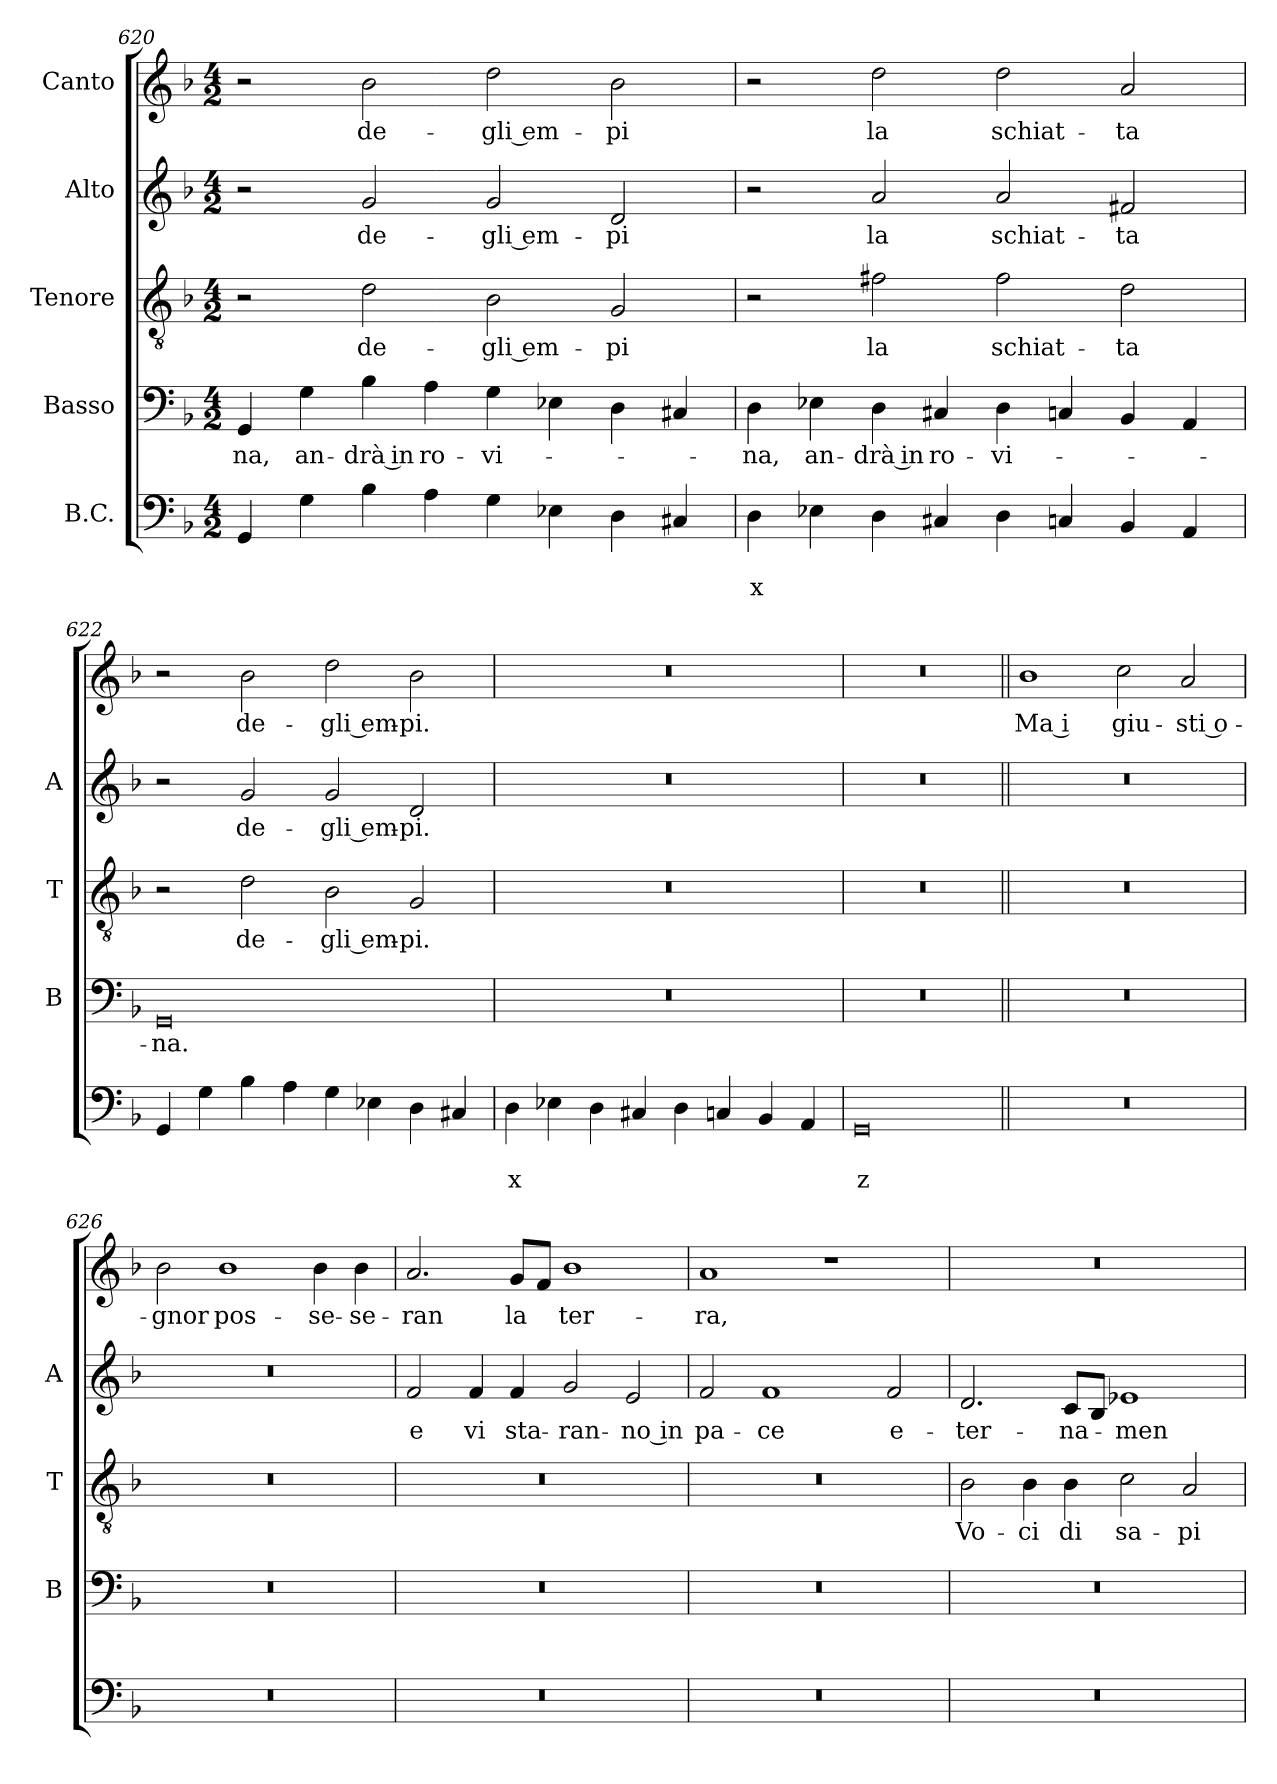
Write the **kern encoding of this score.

**kern	**text	**text	**kern	**text	**kern	**text	**kern	**text	**kern	**text
*part5	*part5	*part5	*part4	*part4	*part3	*part3	*part2	*part2	*part1	*part1
*staff5	*staff5	*staff5	*staff4	*staff4	*staff3	*staff3	*staff2	*staff2	*staff1	*staff1
*I"B.C.	*	*	*I"Basso	*	*I"Tenore	*	*I"Alto	*	*I"Canto	*
*	*	*	*I'B	*	*I'T	*	*I'A	*	*	*
*clefF4	*	*	*clefF4	*	*clefGv2	*	*clefG2	*	*clefG2	*
*k[b-]	*	*	*k[b-]	*	*k[b-]	*	*k[b-]	*	*k[b-]	*
*F:	*	*	*F:	*	*F:	*	*F:	*	*F:	*
*M4/2	*	*	*M4/2	*	*M4/2	*	*M4/2	*	*M4/2	*
=620	=620	=620	=620	=620	=620	=620	=620	=620	=620	=620
!	!	!	!	!LO:LY:b	!	!	!	!	!	!
4GG/	.	.	4GG/	-na,	2r	.	2r	.	2r	.
!	!	!	!	!LO:LY:b	!	!	!	!	!	!
4G\	.	.	4G\	an-	.	.	.	.	.	.
!	!	!	!	!LO:LY:b	!	!LO:LY:b	!	!LO:LY:b	!	!LO:LY:b
4B-\	.	.	4B-\	-drà in	2d\	de-	2g/	de-	2b-\	de-
!	!	!	!	!LO:LY:b	!	!	!	!	!	!
4A\	.	.	4A\	ro-	.	.	.	.	.	.
!	!	!	!	!LO:LY:b	!	!LO:LY:b	!	!LO:LY:b	!	!LO:LY:b
4G\	.	.	4G\	-vi-	2B-\	-gli em-	2g/	-gli em-	2dd\	-gli em-
4E-X\	.	.	4E-X\	.	.	.	.	.	.	.
!	!	!	!	!	!	!LO:LY:b	!	!LO:LY:b	!	!LO:LY:b
4D\	.	.	4D\	.	2G/	-pi	2d/	-pi	2b-\	-pi
4C#X/	.	.	4C#X/	.	.	.	.	.	.	.
!!LO:LB:g=z
=621	=621	=621	=621	=621	=621	=621	=621	=621	=621	=621
!	!	!LO:LY:b	!	!LO:LY:b	!	!	!	!	!	!
4D\	.	x	4D\	-na,	2r	.	2r	.	2r	.
!	!	!	!	!LO:LY:b	!	!	!	!	!	!
4E-X\	.	.	4E-X\	an-	.	.	.	.	.	.
!	!	!	!	!LO:LY:b	!	!LO:LY:b	!	!LO:LY:b	!	!LO:LY:b
4D\	.	.	4D\	-drà in	2f#X\	la	2a/	la	2dd\	la
!	!	!	!	!LO:LY:b	!	!	!	!	!	!
4C#X/	.	.	4C#X/	ro-	.	.	.	.	.	.
!	!	!	!	!LO:LY:b	!	!LO:LY:b	!	!LO:LY:b	!	!LO:LY:b
4D\	.	.	4D\	-vi-	2f#\	schiat-	2a/	schiat-	2dd\	schiat-
4Cn/	.	.	4Cn/	.	.	.	.	.	.	.
!	!	!	!	!	!	!LO:LY:b	!	!LO:LY:b	!	!LO:LY:b
4BB-/	.	.	4BB-/	.	2d\	-ta	2f#X/	-ta	2a/	-ta
4AA/	.	.	4AA/	.	.	.	.	.	.	.
=622	=622	=622	=622	=622	=622	=622	=622	=622	=622	=622
!	!	!	!	!LO:LY:b	!	!	!	!	!	!
4GG/	.	.	0GG	-na.	2r	.	2r	.	2r	.
4G\	.	.	.	.	.	.	.	.	.	.
!	!	!	!	!	!	!LO:LY:b	!	!LO:LY:b	!	!LO:LY:b
4B-\	.	.	.	.	2d\	de-	2g/	de-	2b-\	de-
4A\	.	.	.	.	.	.	.	.	.	.
!	!	!	!	!	!	!LO:LY:b	!	!LO:LY:b	!	!LO:LY:b
4G\	.	.	.	.	2B-\	-gli em-	2g/	-gli em-	2dd\	-gli em-
4E-X\	.	.	.	.	.	.	.	.	.	.
!	!	!	!	!	!	!LO:LY:b	!	!LO:LY:b	!	!LO:LY:b
4D\	.	.	.	.	2G/	-pi.	2d/	-pi.	2b-\	-pi.
4C#X/	.	.	.	.	.	.	.	.	.	.
=623	=623	=623	=623	=623	=623	=623	=623	=623	=623	=623
!	!	!LO:LY:b	!	!	!	!	!	!	!	!
4D\	.	x	0r	.	0r	.	0r	.	0r	.
4E-X\	.	.	.	.	.	.	.	.	.	.
4D\	.	.	.	.	.	.	.	.	.	.
4C#X/	.	.	.	.	.	.	.	.	.	.
4D\	.	.	.	.	.	.	.	.	.	.
4Cn/	.	.	.	.	.	.	.	.	.	.
4BB-/	.	.	.	.	.	.	.	.	.	.
4AA/	.	.	.	.	.	.	.	.	.	.
=624	=624	=624	=624	=624	=624	=624	=624	=624	=624	=624
!	!	!LO:LY:b	!	!	!	!	!	!	!	!
0GG	.	z	0r	.	0r	.	0r	.	0r	.
!!LO:PB:g=z
=625||	=625||	=625||	=625||	=625||	=625||	=625||	=625||	=625||	=625||	=625||
!	!	!	!	!	!	!	!	!	!	!LO:LY:b
0r	.	.	0r	.	0r	.	0r	.	1b-	Ma i
!	!	!	!	!	!	!	!	!	!	!LO:LY:b
.	.	.	.	.	.	.	.	.	2cc\	giu-
!	!	!	!	!	!	!	!	!	!	!LO:LY:b
.	.	.	.	.	.	.	.	.	2a/	-sti o-
=626	=626	=626	=626	=626	=626	=626	=626	=626	=626	=626
!	!	!	!	!	!	!	!	!	!	!LO:LY:b
0r	.	.	0r	.	0r	.	0r	.	2b-\	-gnor
!	!	!	!	!	!	!	!	!	!	!LO:LY:b
.	.	.	.	.	.	.	.	.	1b-	pos-
!	!	!	!	!	!	!	!	!	!	!LO:LY:b
.	.	.	.	.	.	.	.	.	4b-\	-se-
!	!	!	!	!	!	!	!	!	!	!LO:LY:b
.	.	.	.	.	.	.	.	.	4b-\	-se-
=627	=627	=627	=627	=627	=627	=627	=627	=627	=627	=627
!	!	!	!	!	!	!	!	!LO:LY:b	!	!LO:LY:b
0r	.	.	0r	.	0r	.	2f/	e	2.a/	-ran
!	!	!	!	!	!	!	!	!LO:LY:b	!	!
.	.	.	.	.	.	.	4f/	vi	.	.
!	!	!	!	!	!	!	!	!LO:LY:b	!	!LO:LY:b
.	.	.	.	.	.	.	4f/	sta-	8g/L	la
.	.	.	.	.	.	.	.	.	8f/J	.
!	!	!	!	!	!	!	!	!LO:LY:b	!	!LO:LY:b
.	.	.	.	.	.	.	2g/	-ran-	1b-	ter-
!	!	!	!	!	!	!	!	!LO:LY:b	!	!
.	.	.	.	.	.	.	2e/	-no in	.	.
=628	=628	=628	=628	=628	=628	=628	=628	=628	=628	=628
!	!	!	!	!	!	!	!	!LO:LY:b	!	!LO:LY:b
0r	.	.	0r	.	0r	.	2f/	pa-	1a	-ra,
!	!	!	!	!	!	!	!	!LO:LY:b	!	!
.	.	.	.	.	.	.	1f	-ce	.	.
.	.	.	.	.	.	.	.	.	1r	.
!	!	!	!	!	!	!	!	!LO:LY:b	!	!
.	.	.	.	.	.	.	2f/	e-	.	.
=629	=629	=629	=629	=629	=629	=629	=629	=629	=629	=629
!	!	!	!	!	!	!LO:LY:b	!	!LO:LY:b	!	!
0r	.	.	0r	.	2B-\	Vo-	2.d/	-ter-	0r	.
!	!	!	!	!	!	!LO:LY:b	!	!	!	!
.	.	.	.	.	4B-\	-ci	.	.	.	.
!	!	!	!	!	!	!LO:LY:b	!	!LO:LY:b	!	!
.	.	.	.	.	4B-\	di	8c/L	-na-	.	.
.	.	.	.	.	.	.	8B-/J	.	.	.
!	!	!	!	!	!	!LO:LY:b	!	!LO:LY:b	!	!
.	.	.	.	.	2c\	sa-	1e-X	-men-	.	.
!	!	!	!	!	!	!LO:LY:b	!	!	!	!
.	.	.	.	.	2A/	-pi-	.	.	.	.
=	=	=	=	=	=	=	=	=	=	=
*-	*-	*-	*-	*-	*-	*-	*-	*-	*-	*-
